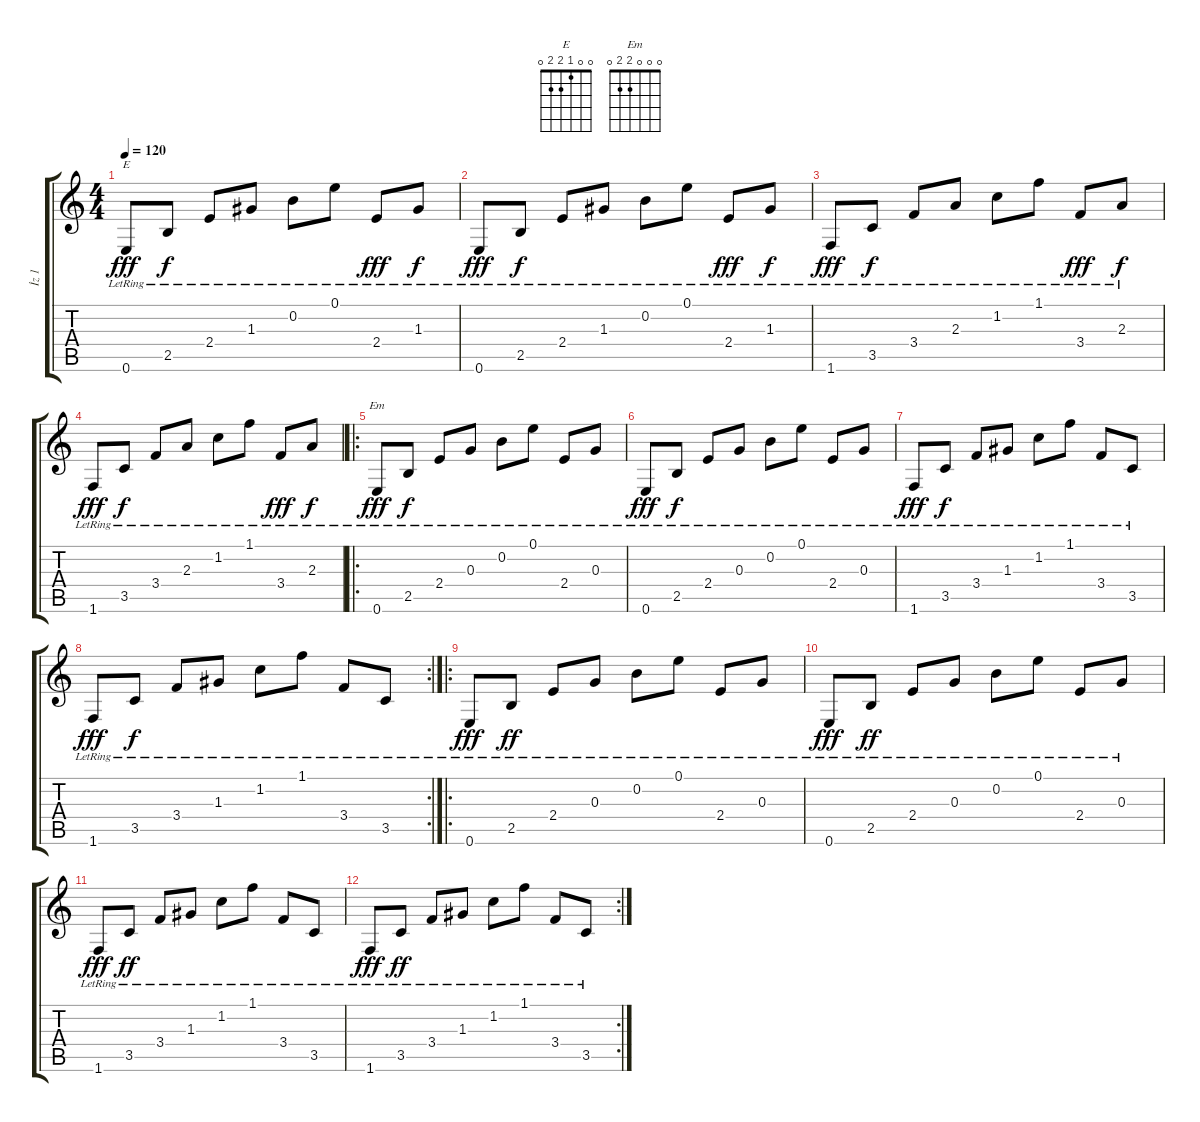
\track ("İz 1" "İz 1") {instrument acousticguitarnylon}
\staff {score tabs}
\tuning (E4 B3 G3 D3 A2 E2) {hide}
\chord ("E" 0 0 1 2 2 0)
\chord ("Em" 0 0 0 2 2 0)
\ts (4 4)
\tempo 120
\clef g2
\ks c
0.6{lr}.8{ch "E" dy fff} 2.5{lr}.8{dy f} 2.4{lr}.8 1.3{lr}.8 0.2{lr}.8 0.1{lr}.8 2.4{lr}.8{dy fff} 1.3{lr}.8{dy f} |
0.6{lr}.8{dy fff} 2.5{lr}.8{dy f} 2.4{lr}.8 1.3{lr}.8 0.2{lr}.8 0.1{lr}.8 2.4{lr}.8{dy fff} 1.3{lr}.8{dy f} |
1.6{lr}.8{dy fff} 3.5{lr}.8{dy f} 3.4{lr}.8 2.3{lr}.8 1.2{lr}.8 1.1{lr}.8 3.4{lr}.8{dy fff} 2.3{lr}.8{dy f} |
1.6{lr}.8{dy fff} 3.5{lr}.8{dy f} 3.4{lr}.8 2.3{lr}.8 1.2{lr}.8 1.1{lr}.8 3.4{lr}.8{dy fff} 2.3{lr}.8{dy f} |
\ro
0.6{lr}.8{ch "Em" dy fff} 2.5{lr}.8{dy f} 2.4{lr}.8 0.3{lr}.8 0.2{lr}.8 0.1{lr}.8 2.4{lr}.8 0.3{lr}.8 |
0.6{lr}.8{dy fff} 2.5{lr}.8{dy f} 2.4{lr}.8 0.3{lr}.8 0.2{lr}.8 0.1{lr}.8 2.4{lr}.8 0.3{lr}.8 |
1.6{lr}.8{dy fff} 3.5{lr}.8{dy f} 3.4{lr}.8 1.3{lr}.8 1.2{lr}.8 1.1{lr}.8 3.4{lr}.8 3.5{lr}.8 |
\rc 2
1.6{lr}.8{dy fff} 3.5{lr}.8{dy f} 3.4{lr}.8 1.3{lr}.8 1.2{lr}.8 1.1{lr}.8 3.4{lr}.8 3.5{lr}.8 |
\ro
0.6{lr}.8{dy fff} 2.5{lr}.8{dy ff} 2.4{lr}.8 0.3{lr}.8 0.2{lr}.8 0.1{lr}.8 2.4{lr}.8 0.3{lr}.8 |
0.6{lr}.8{dy fff} 2.5{lr}.8{dy ff} 2.4{lr}.8 0.3{lr}.8 0.2{lr}.8 0.1{lr}.8 2.4{lr}.8 0.3{lr}.8 |
1.6{lr}.8{dy fff} 3.5{lr}.8{dy ff} 3.4{lr}.8 1.3{lr}.8 1.2{lr}.8 1.1{lr}.8 3.4{lr}.8 3.5{lr}.8 |
\rc 2
1.6{lr}.8{dy fff} 3.5{lr}.8{dy ff} 3.4{lr}.8 1.3{lr}.8 1.2{lr}.8 1.1{lr}.8 3.4{lr}.8 3.5{lr}.8
